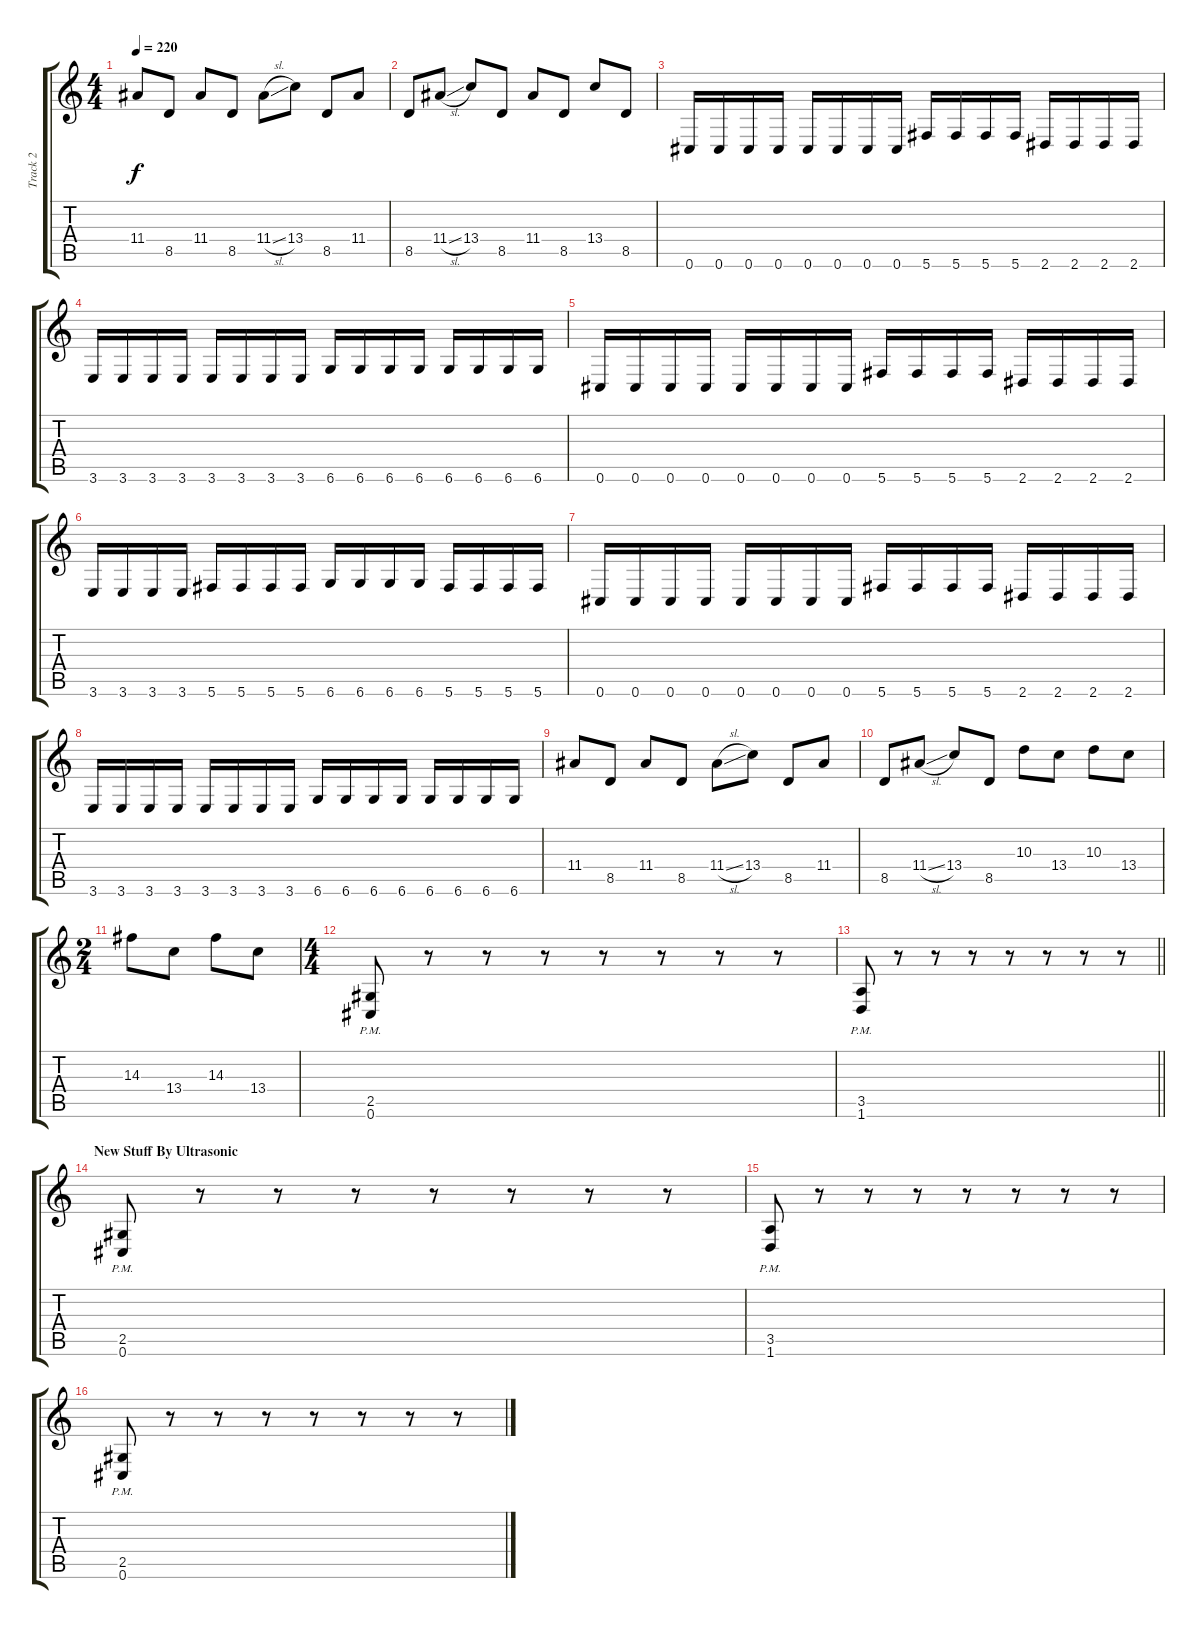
\track ("Track 2" "Track 2") {instrument distortionguitar}
\staff {score tabs}
\tuning (Db4 Ab3 E3 B2 Gb2 Db2) {hide}
\ts (4 4)
\tempo 220
\clef g2
\ks c
11.4.8{dy f} 8.5.8 11.4.8 8.5.8 11.4{sl}.8 13.4.8 8.5.8 11.4.8 |
8.5.8 11.4{sl}.8 13.4.8 8.5.8 11.4.8 8.5.8 13.4.8 8.5.8 |
0.6.16 0.6.16 0.6.16 0.6.16 0.6.16 0.6.16 0.6.16 0.6.16 5.6.16 5.6.16 5.6.16 5.6.16 2.6.16 2.6.16 2.6.16 2.6.16 |
3.6.16 3.6.16 3.6.16 3.6.16 3.6.16 3.6.16 3.6.16 3.6.16 6.6.16 6.6.16 6.6.16 6.6.16 6.6.16 6.6.16 6.6.16 6.6.16 |
0.6.16 0.6.16 0.6.16 0.6.16 0.6.16 0.6.16 0.6.16 0.6.16 5.6.16 5.6.16 5.6.16 5.6.16 2.6.16 2.6.16 2.6.16 2.6.16 |
3.6.16 3.6.16 3.6.16 3.6.16 5.6.16 5.6.16 5.6.16 5.6.16 6.6.16 6.6.16 6.6.16 6.6.16 5.6.16 5.6.16 5.6.16 5.6.16 |
0.6.16 0.6.16 0.6.16 0.6.16 0.6.16 0.6.16 0.6.16 0.6.16 5.6.16 5.6.16 5.6.16 5.6.16 2.6.16 2.6.16 2.6.16 2.6.16 |
3.6.16 3.6.16 3.6.16 3.6.16 3.6.16 3.6.16 3.6.16 3.6.16 6.6.16 6.6.16 6.6.16 6.6.16 6.6.16 6.6.16 6.6.16 6.6.16 |
11.4.8 8.5.8 11.4.8 8.5.8 11.4{sl}.8 13.4.8 8.5.8 11.4.8 |
8.5.8 11.4{sl}.8 13.4.8 8.5.8 10.3.8 13.4.8 10.3.8 13.4.8 |
\ts (2 4)
14.3.8 13.4.8 14.3.8 13.4.8 |
\ts (4 4)
(2.5{pm} 0.6{pm}).8 r.8 r.8 r.8 r.8 r.8 r.8 r.8 |
\barLineRight lightlight
(3.5{pm} 1.6{pm}).8 r.8 r.8 r.8 r.8 r.8 r.8 r.8 |
\section ("" "New Stuff By Ultrasonic")
(2.5{pm} 0.6{pm}).8 r.8 r.8 r.8 r.8 r.8 r.8 r.8 |
(3.5{pm} 1.6{pm}).8 r.8 r.8 r.8 r.8 r.8 r.8 r.8 |
(2.5{pm} 0.6{pm}).8 r.8 r.8 r.8 r.8 r.8 r.8 r.8
